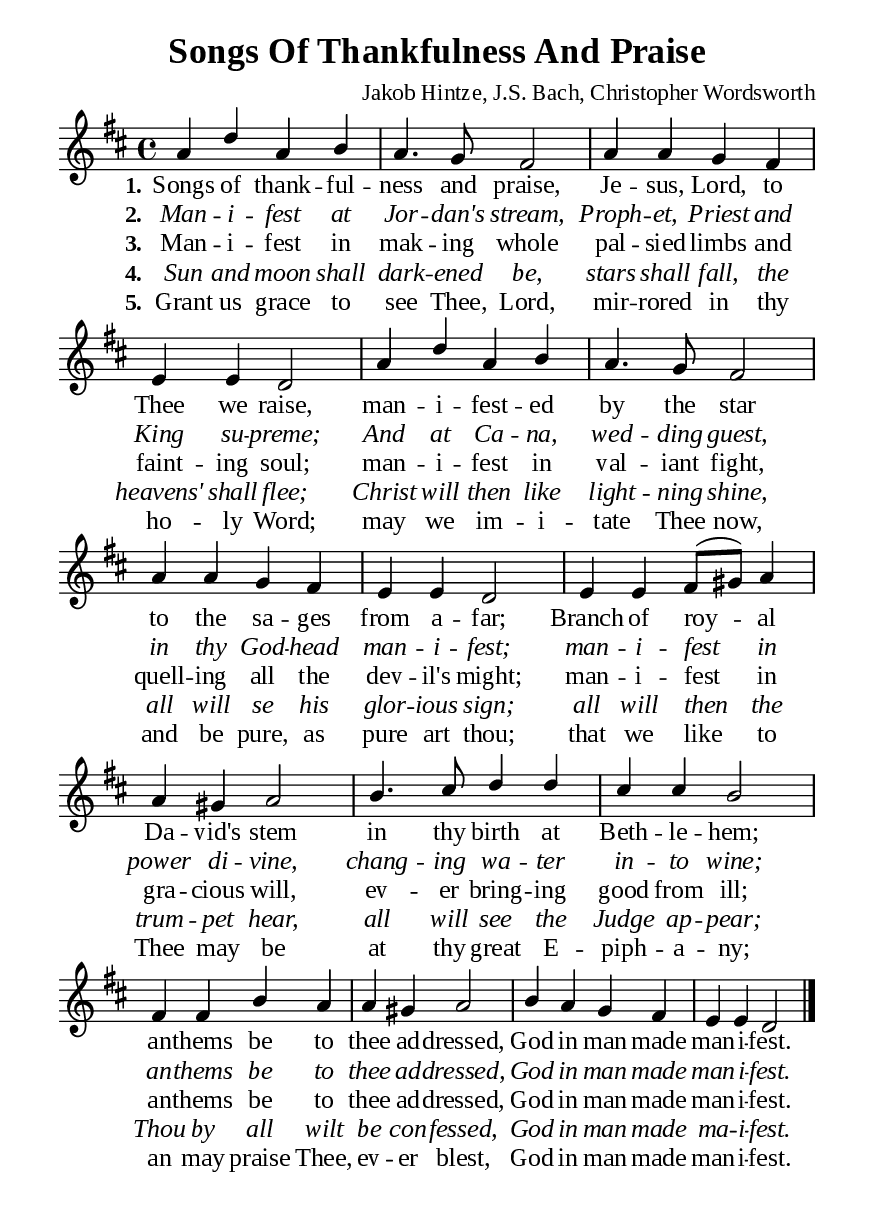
\version "2.18.2"

\header {
  title = "Songs Of Thankfulness And Praise"
  composer = "Jakob Hintze, J.S. Bach, Christopher Wordsworth"
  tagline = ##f
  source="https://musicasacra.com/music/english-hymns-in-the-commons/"
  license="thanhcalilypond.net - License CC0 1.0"
}

global= {
  \key d \major
  \time 4/4
  \override Score.BarNumber.break-visibility = ##(#f #f #f)
}

\paper {
  #(set-paper-size "a5")
  top-margin = 5\mm
  bottom-margin = 10\mm
  left-margin = 10\mm
  right-margin = 10\mm
  indent = #0
  #(define fonts
	 (make-pango-font-tree "Liberation Serif"
	 		       "Liberation Serif"
			       "Liberation Serif"
			       (/ 20 20)))
  page-count = #1
}

printItalic = \with {
  \override LyricText.font-shape = #'italic
}

% Verse music
musicVerseSoprano = \relative c'' {
  %{	01	%} a4 d a b |
  %{	02	%} a4. g8 fis2 |
  %{	03	%} a4 a g fis |
  %{	04	%} e e d2 |
  %{	05	%} a'4 d a b |
  %{	06	%} a4. g8 fis2 |
  %{	07	%} a4 a g fis |
  %{	08	%} e e d2 |
  %{	09	%} e4 e fis8 (gis) a4 |
  %{	10	%} a gis a2 |
  %{	11	%} b4. cis8 d4 d |
  %{	12	%} cis cis b2 |
  %{	13	%} fis4 fis b a |
  %{	14	%} a gis a2 |
  %{	15	%} b4 a g fis |
  %{	16	%} e e d2 \bar "|."
}

% Verse lyrics
verseOne = \lyricmode {
  \set stanza = #"1."
  Songs of thank -- ful -- ness and praise,
  Je -- sus, Lord, to Thee we raise,
  man -- i -- fest -- ed by the star
  to the sa -- ges from a -- far;
  Branch of roy -- al Da -- vid's stem in thy birth at Beth -- le -- hem;
  an -- thems be to thee ad -- dressed,
  God in man made man -- i -- fest.
}

verseTwo = \lyricmode {
  \set stanza = #"2."
  Man -- i -- fest at Jor -- dan's stream, Proph -- et, Priest and King su -- preme;
  And at Ca -- na, wed -- ding guest, in thy God -- head man -- i -- fest;
  man -- i -- fest in power di -- vine, chang -- ing wa -- ter in -- to wine;
  an -- thems be to thee ad -- dressed,
  God in man made man -- i -- fest.
}

verseThree = \lyricmode {
  \set stanza = #"3."
  Man -- i -- fest in mak -- ing whole pal -- sied limbs and faint -- ing soul;
  man -- i -- fest in val -- iant fight,
  quell -- ing all the dev -- il's might;
  man -- i -- fest in gra -- cious will,
  ev -- er bring -- ing good from ill;
  an -- thems be to thee ad -- dressed,
  God in man made man -- i -- fest.
}

verseFour = \lyricmode {
  \set stanza = #"4."
  Sun and moon shall dark -- ened be, stars shall fall,
  the heavens' shall flee;
  Christ will then like light -- ning shine,
  all will se his glor -- ious sign;
  all will then the trum -- pet hear,
  all will see the Judge ap -- pear;
  Thou by all wilt be con -- fessed,
  God in man made ma -- i -- fest.
}

verseFive = \lyricmode {
  \set stanza = #"5."
  Grant us grace to see Thee, Lord, mir -- rored in thy ho -- ly Word;
  may we im -- i -- tate Thee now,
  and be pure, as pure art thou;
  that we like to Thee may be at thy great E -- piph -- a -- ny;
  an may praise Thee, ev -- er blest,
  God in man made man -- i -- fest.
}

% Layout
\score {
    \new ChoirStaff <<
      \new Staff <<
        \clef "treble"
        \new Voice = "sopranos" { \global \stemUp \slurUp \musicVerseSoprano }
      >>
      \new Lyrics \lyricsto sopranos \verseOne
      \new Lyrics \printItalic \lyricsto sopranos \verseTwo
      \new Lyrics \lyricsto sopranos \verseThree
      \new Lyrics \printItalic \lyricsto sopranos \verseFour
      \new Lyrics \lyricsto sopranos \verseFive
    >>
}
